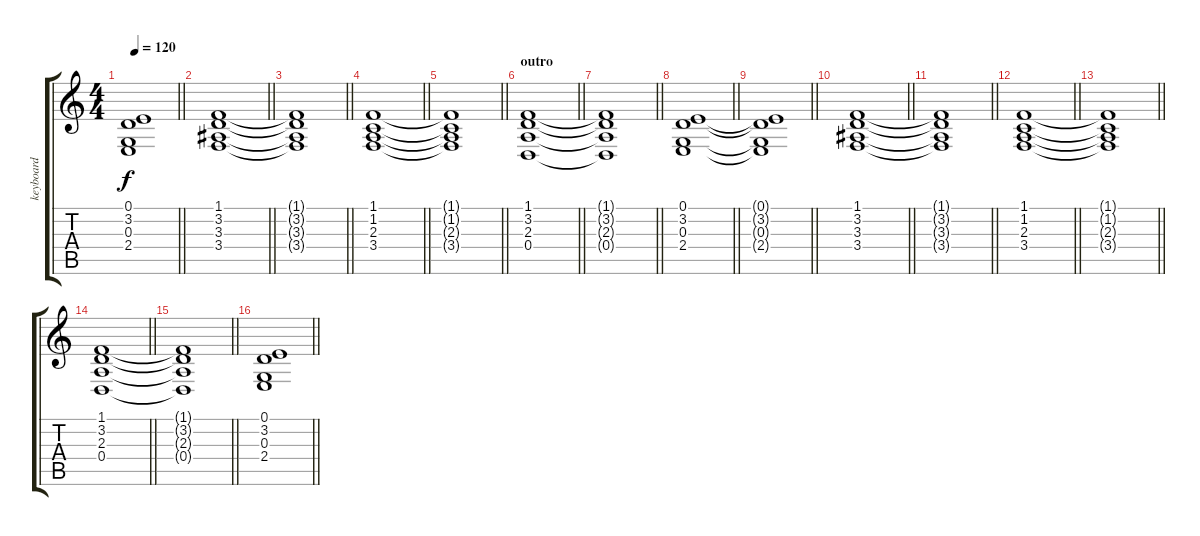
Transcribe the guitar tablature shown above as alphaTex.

\track ("keyboard" "keyboard") {instrument pad2warm}
\staff {score tabs}
\tuning (E4 B3 G3 D3 A2 E2) {hide}
\ts (4 4)
\tempo 120
\clef g2
\barLineRight lightlight
\ks c
(0.1{t} 3.2{t} 0.3{t} 2.4{t}).1{dy f} |
\barLineRight lightlight
(1.1 3.2 3.3 3.4).1 |
\barLineRight lightlight
(1.1{t} 3.2{t} 3.3{t} 3.4{t}).1 |
\barLineRight lightlight
(1.1 1.2 2.3 3.4).1 |
\barLineRight lightlight
(1.1{t} 1.2{t} 2.3{t} 3.4{t}).1 |
\section ("" "outro")
\barLineRight lightlight
(1.1 3.2 2.3 0.4).1 |
\barLineRight lightlight
(1.1{t} 3.2{t} 2.3{t} 0.4{t}).1 |
\barLineRight lightlight
(0.1 3.2 0.3 2.4).1 |
\barLineRight lightlight
(0.1{t} 3.2{t} 0.3{t} 2.4{t}).1 |
\barLineRight lightlight
(1.1 3.2 3.3 3.4).1 |
\barLineRight lightlight
(1.1{t} 3.2{t} 3.3{t} 3.4{t}).1 |
\barLineRight lightlight
(1.1 1.2 2.3 3.4).1 |
\barLineRight lightlight
(1.1{t} 1.2{t} 2.3{t} 3.4{t}).1 |
\barLineRight lightlight
(1.1 3.2 2.3 0.4).1 |
\barLineRight lightlight
(1.1{t} 3.2{t} 2.3{t} 0.4{t}).1 |
\barLineRight lightlight
(0.1 3.2 0.3 2.4).1
